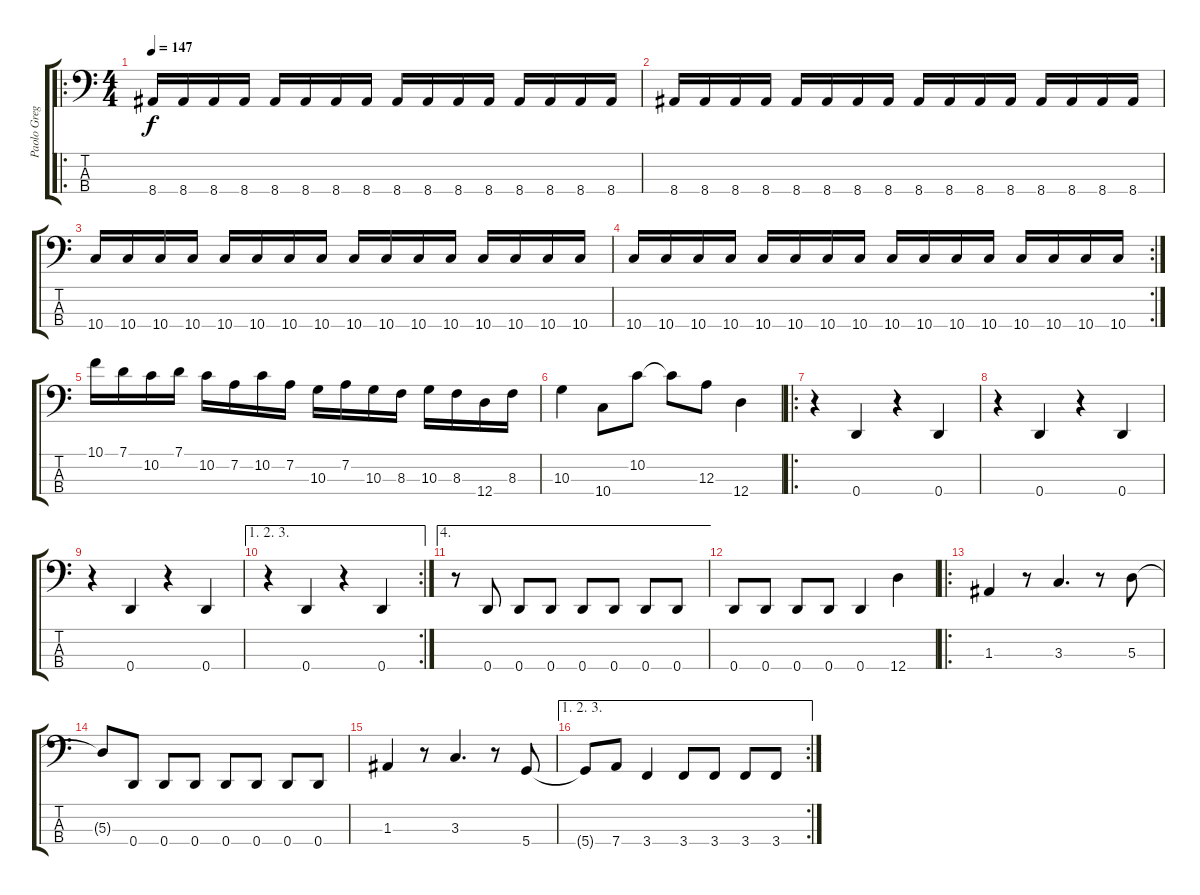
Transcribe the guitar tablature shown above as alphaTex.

\track ("Paolo Gregoletto" "Paolo Greg") {instrument electricbassfinger}
\staff {score tabs}
\tuning (G2 D2 A1 D1) {hide}
\ro
\ts (4 4)
\tempo 147
\clef f4
\ks c
8.4.16{dy f} 8.4.16 8.4.16 8.4.16 8.4.16 8.4.16 8.4.16 8.4.16 8.4.16 8.4.16 8.4.16 8.4.16 8.4.16 8.4.16 8.4.16 8.4.16 |
8.4.16 8.4.16 8.4.16 8.4.16 8.4.16 8.4.16 8.4.16 8.4.16 8.4.16 8.4.16 8.4.16 8.4.16 8.4.16 8.4.16 8.4.16 8.4.16 |
10.4.16 10.4.16 10.4.16 10.4.16 10.4.16 10.4.16 10.4.16 10.4.16 10.4.16 10.4.16 10.4.16 10.4.16 10.4.16 10.4.16 10.4.16 10.4.16 |
\rc 2
10.4.16 10.4.16 10.4.16 10.4.16 10.4.16 10.4.16 10.4.16 10.4.16 10.4.16 10.4.16 10.4.16 10.4.16 10.4.16 10.4.16 10.4.16 10.4.16 |
10.1.16 7.1.16 10.2.16 7.1.16 10.2.16 7.2.16 10.2.16 7.2.16 10.3.16 7.2.16 10.3.16 8.3.16 10.3.16 8.3.16 12.4.16 8.3.16 |
10.3.4 10.4.8 10.2.8 10.2{t}.8 12.3.8 12.4.4 |
\ro
r.4 0.4.4 r.4 0.4.4 |
r.4 0.4.4 r.4 0.4.4 |
r.4 0.4.4 r.4 0.4.4 |
\ae (1 2 3)
\rc 2
r.4 0.4.4 r.4 0.4.4 |
\ae 4
r.8 0.4.8 0.4.8 0.4.8 0.4.8 0.4.8 0.4.8 0.4.8 |
0.4.8 0.4.8 0.4.8 0.4.8 0.4.4 12.4.4 |
\ro
1.3.4 r.8 3.3.4{d} r.8 5.3.8 |
5.3{t}.8 0.4.8 0.4.8 0.4.8 0.4.8 0.4.8 0.4.8 0.4.8 |
1.3.4 r.8 3.3.4{d} r.8 5.4.8 |
\ae (1 2 3)
\rc 2
5.4{t}.8 7.4.8 3.4.4 3.4.8 3.4.8 3.4.8 3.4.8
